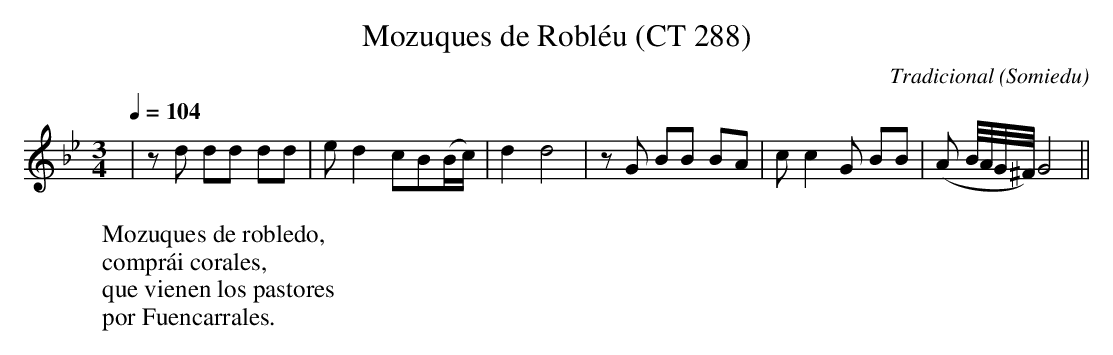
X:1
T:Mozuques de Robléu (CT 288)
C:Tradicional
O:Somiedu
M:3/4
L:1/8
Q:1/4=104
K:Gm
|zd dd dd|e d2 cB(B/c/)|d2 d4|zG BB BA|c c2 G BB|(A B/4A/4G/4^F/4) G4||
W:Mozuques de robledo,
W:comprái corales,
W:que vienen los pastores
W:por Fuencarrales.
W:
